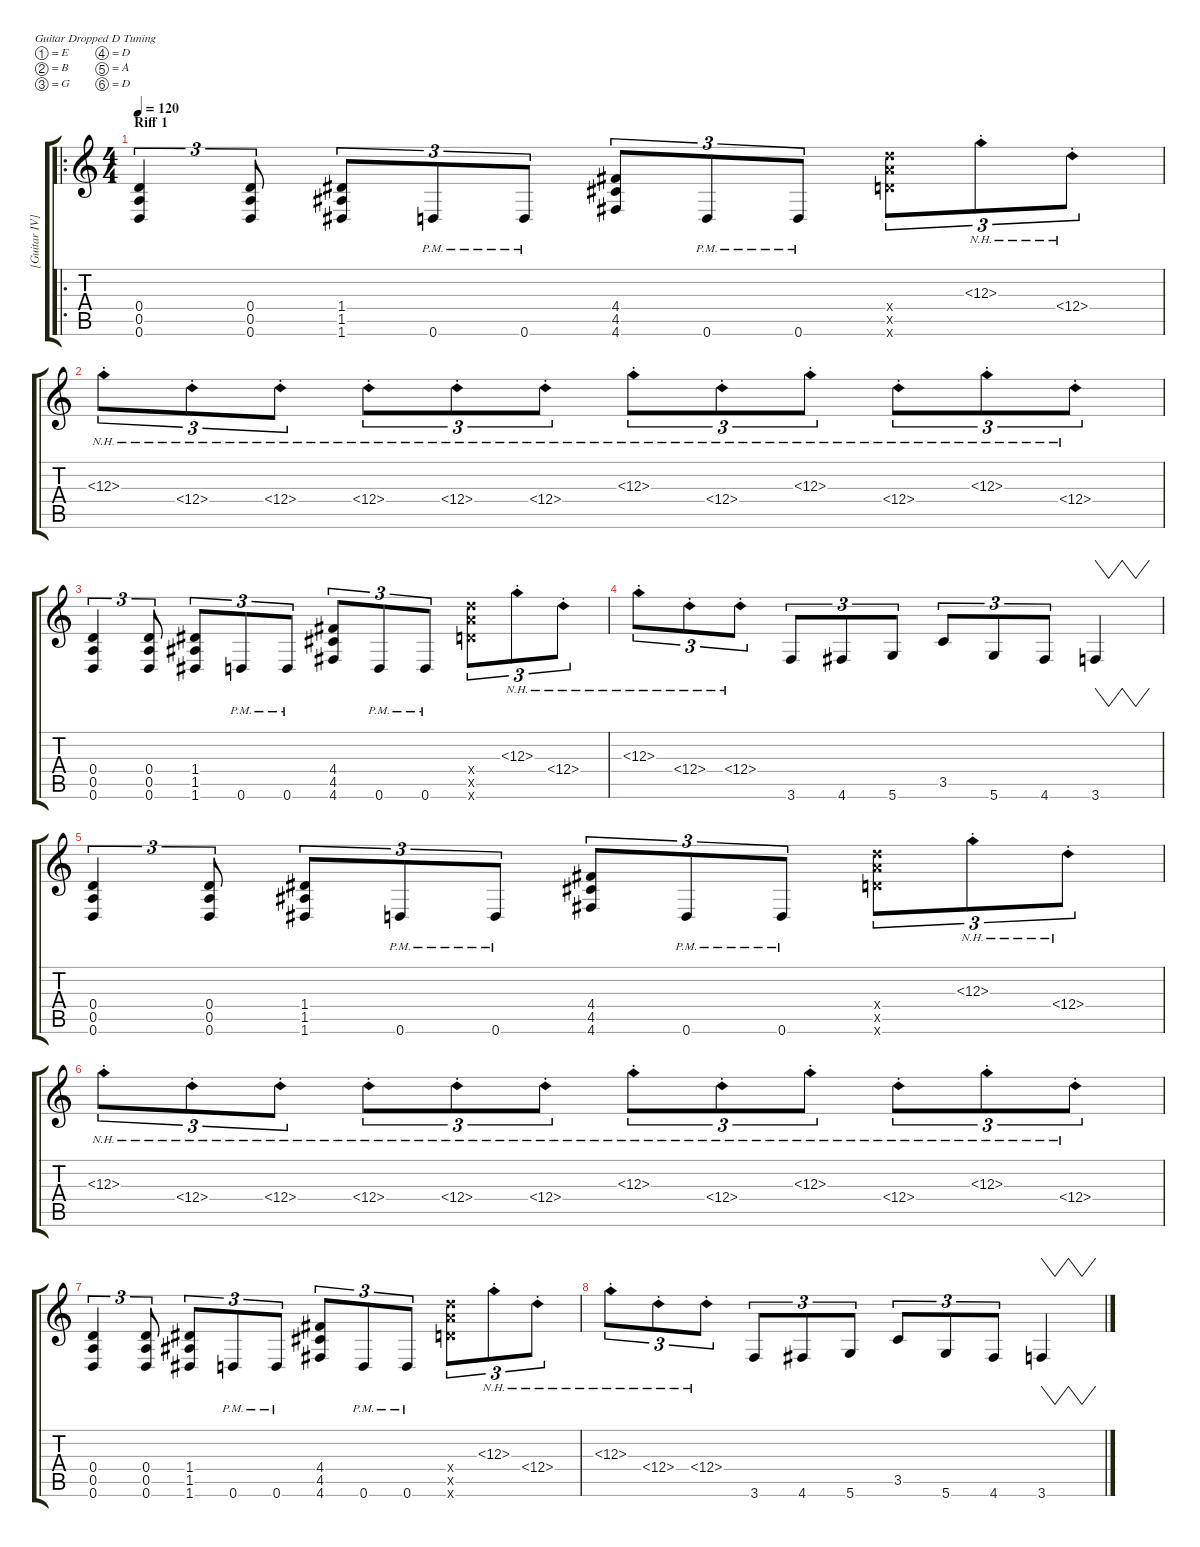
\hideDynamics
\bracketExtendMode groupsimilarinstruments
\firstSystemTrackNameMode fullname
\otherSystemsTrackNameMode fullname
\otherSystemsTrackNameOrientation horizontal
\track ("[Guitar IV]" "E-Gt") {instrument distortionguitar}
\staff {score tabs}
\tuning (E4 B3 G3 D3 A2 D2)
\ro
\ts (4 4)
\section ("" "Riff 1")
\tempo 120
\clef g2
\ks c
(0.4 0.5 0.6).4{tu (3 2) dy mf} (0.4 0.5 0.6).8{tu (3 2)} (1.4 1.5 1.6).8{tu (3 2)} 0.6{pm}.8{tu (3 2)} 0.6{pm}.8{tu (3 2)} (4.4 4.5 4.6).8{tu (3 2)} 0.6{pm}.8{tu (3 2)} 0.6{pm}.8{tu (3 2)} (12.5{x} 12.6{x} 12.4{x}).8{tu (3 2)} 12.3{nh st}.8{tu (3 2)} 12.4{nh st}.8{tu (3 2)} |
12.3{nh st}.8{tu (3 2)} 12.4{nh st}.8{tu (3 2)} 12.4{nh st}.8{tu (3 2)} 12.4{nh st}.8{tu (3 2)} 12.4{nh st}.8{tu (3 2)} 12.4{nh st}.8{tu (3 2)} 12.3{nh st}.8{tu (3 2)} 12.4{nh st}.8{tu (3 2)} 12.3{nh st}.8{tu (3 2)} 12.4{nh st}.8{tu (3 2)} 12.3{nh st}.8{tu (3 2)} 12.4{nh st}.8{tu (3 2)} |
(0.4 0.5 0.6).4{tu (3 2)} (0.4 0.5 0.6).8{tu (3 2)} (1.4 1.5 1.6).8{tu (3 2)} 0.6{pm}.8{tu (3 2)} 0.6{pm}.8{tu (3 2)} (4.4 4.5 4.6).8{tu (3 2)} 0.6{pm}.8{tu (3 2)} 0.6{pm}.8{tu (3 2)} (12.5{x} 12.6{x} 12.4{x}).8{tu (3 2)} 12.3{nh st}.8{tu (3 2)} 12.4{nh st}.8{tu (3 2)} |
12.3{nh st}.8{tu (3 2)} 12.4{nh st}.8{tu (3 2)} 12.4{nh st}.8{tu (3 2)} 3.6.8{tu (3 2)} 4.6.8{tu (3 2)} 5.6.8{tu (3 2)} 3.5.8{tu (3 2)} 5.6.8{tu (3 2)} 4.6.8{tu (3 2)} 3.6.4{vw} |
(0.4 0.5 0.6).4{tu (3 2)} (0.4 0.5 0.6).8{tu (3 2)} (1.4 1.5 1.6).8{tu (3 2)} 0.6{pm}.8{tu (3 2)} 0.6{pm}.8{tu (3 2)} (4.4 4.5 4.6).8{tu (3 2)} 0.6{pm}.8{tu (3 2)} 0.6{pm}.8{tu (3 2)} (12.5{x} 12.6{x} 12.4{x}).8{tu (3 2)} 12.3{nh st}.8{tu (3 2)} 12.4{nh st}.8{tu (3 2)} |
12.3{nh st}.8{tu (3 2)} 12.4{nh st}.8{tu (3 2)} 12.4{nh st}.8{tu (3 2)} 12.4{nh st}.8{tu (3 2)} 12.4{nh st}.8{tu (3 2)} 12.4{nh st}.8{tu (3 2)} 12.3{nh st}.8{tu (3 2)} 12.4{nh st}.8{tu (3 2)} 12.3{nh st}.8{tu (3 2)} 12.4{nh st}.8{tu (3 2)} 12.3{nh st}.8{tu (3 2)} 12.4{nh st}.8{tu (3 2)} |
(0.4 0.5 0.6).4{tu (3 2)} (0.4 0.5 0.6).8{tu (3 2)} (1.4 1.5 1.6).8{tu (3 2)} 0.6{pm}.8{tu (3 2)} 0.6{pm}.8{tu (3 2)} (4.4 4.5 4.6).8{tu (3 2)} 0.6{pm}.8{tu (3 2)} 0.6{pm}.8{tu (3 2)} (12.5{x} 12.6{x} 12.4{x}).8{tu (3 2)} 12.3{nh st}.8{tu (3 2)} 12.4{nh st}.8{tu (3 2)} |
12.3{nh st}.8{tu (3 2)} 12.4{nh st}.8{tu (3 2)} 12.4{nh st}.8{tu (3 2)} 3.6.8{tu (3 2)} 4.6.8{tu (3 2)} 5.6.8{tu (3 2)} 3.5.8{tu (3 2)} 5.6.8{tu (3 2)} 4.6.8{tu (3 2)} 3.6.4{vw}
